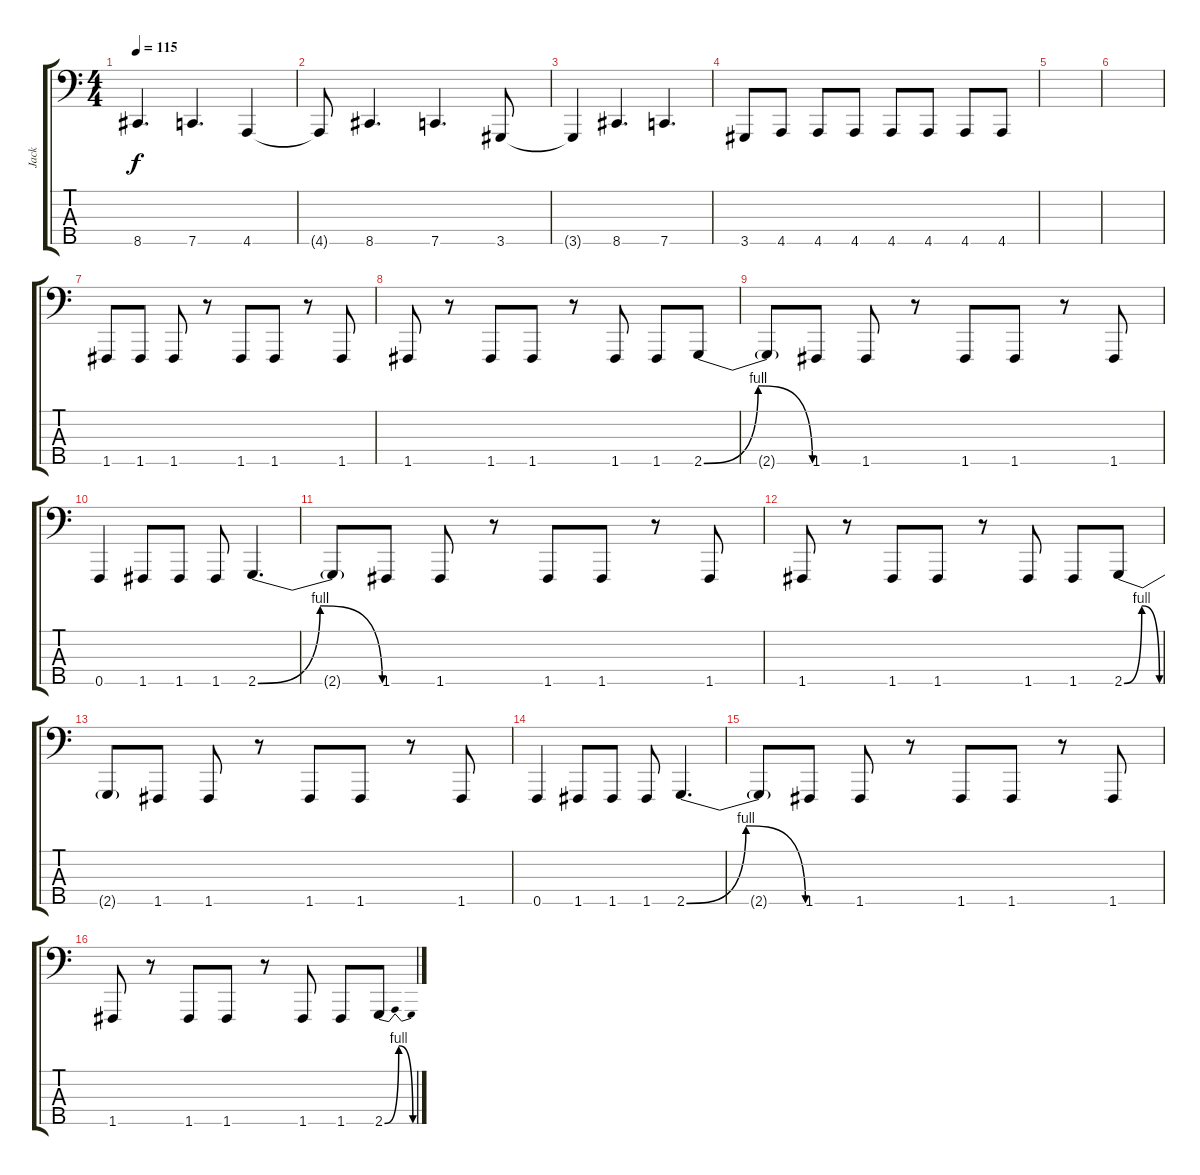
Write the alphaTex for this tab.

\track ("Jack" "Jack") {instrument electricbasspick}
\staff {score tabs}
\tuning (Eb2 Bb1 F1 C1 F0) {hide}
\ts (4 4)
\tempo 115
\clef f4
\ks c
8.5.4{d dy f} 7.5.4{d} 4.5.4 |
4.5{t}.8 8.5.4{d} 7.5.4{d} 3.5.8 |
3.5{t}.4 8.5.4{d} 7.5.4{d} |
3.5.8 4.5.8 4.5.8 4.5.8 4.5.8 4.5.8 4.5.8 4.5.8 |
|
|
1.5.8 1.5.8 1.5.8 r.8 1.5.8 1.5.8 r.8 1.5.8 |
1.5.8 r.8 1.5.8 1.5.8 r.8 1.5.8 1.5.8 2.5{be (bendrelease 0 0 10 4 17 4 60 0)}.8 |
2.5{t}.8 1.5.8 1.5.8 r.8 1.5.8 1.5.8 r.8 1.5.8 |
0.5.4 1.5.8 1.5.8 1.5.8 2.5{be (bendrelease 0 0 12 4 18 4 60 0)}.4{d} |
2.5{t}.8 1.5.8 1.5.8 r.8 1.5.8 1.5.8 r.8 1.5.8 |
1.5.8 r.8 1.5.8 1.5.8 r.8 1.5.8 1.5.8 2.5{be (bendrelease 0 0 10 4 17 4 60 0)}.8 |
2.5{t}.8 1.5.8 1.5.8 r.8 1.5.8 1.5.8 r.8 1.5.8 |
0.5.4 1.5.8 1.5.8 1.5.8 2.5{be (bendrelease 0 0 12 4 18 4 60 0)}.4{d} |
2.5{t}.8 1.5.8 1.5.8 r.8 1.5.8 1.5.8 r.8 1.5.8 |
1.5.8 r.8 1.5.8 1.5.8 r.8 1.5.8 1.5.8 2.5{be (bendrelease 0 0 10 4 17 4 60 0)}.8
